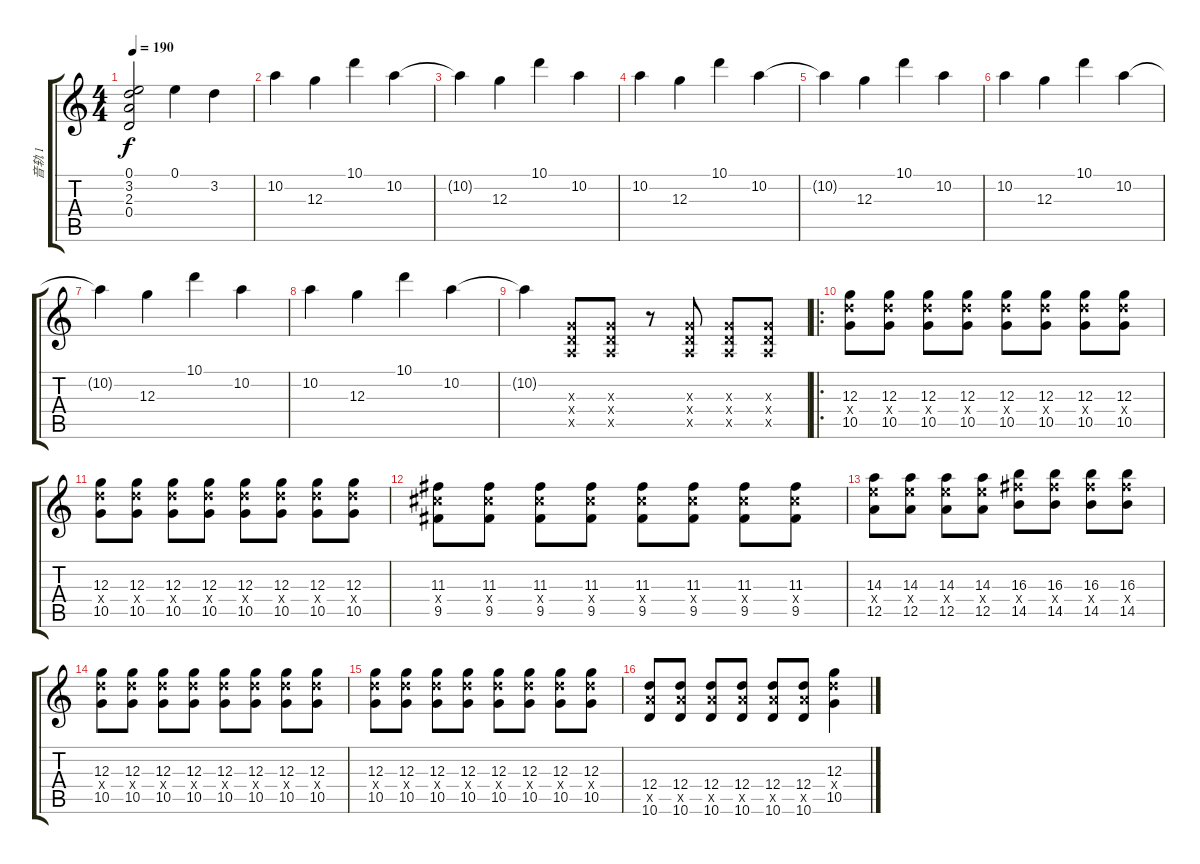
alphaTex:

\track ("音轨 1" "音轨 1") {instrument overdrivenguitar}
\staff {score tabs}
\tuning (E4 B3 G3 D3 A2 E2) {hide}
\ts (4 4)
\tempo 190
\clef g2
\ks c
(0.1{t} 3.2{t} 2.3{t} 0.4{t}).2{dy f} 0.1.4 3.2.4 |
10.2.4{instrument overdrivenguitar} 12.3.4 10.1.4 10.2.4 |
10.2{t}.4 12.3.4 10.1.4 10.2.4 |
10.2.4 12.3.4 10.1.4 10.2.4 |
10.2{t}.4 12.3.4 10.1.4 10.2.4 |
10.2.4 12.3.4 10.1.4 10.2.4 |
10.2{t}.4 12.3.4 10.1.4 10.2.4 |
10.2.4 12.3.4 10.1.4 10.2.4 |
10.2{t}.4{instrument overdrivenguitar} (0.3{x} 0.4{x} 0.5{x}).8 (0.3{x} 0.4{x} 0.5{x}).8 r.8 (0.3{x} 0.4{x} 0.5{x}).8 (0.3{x} 0.4{x} 0.5{x}).8 (0.3{x} 0.4{x} 0.5{x}).8 |
\ro
(12.3 12.4{x} 10.5).8 (12.3 12.4{x} 10.5).8 (12.3 12.4{x} 10.5).8 (12.3 12.4{x} 10.5).8 (12.3 12.4{x} 10.5).8 (12.3 12.4{x} 10.5).8 (12.3 12.4{x} 10.5).8 (12.3 12.4{x} 10.5).8 |
(12.3 12.4{x} 10.5).8 (12.3 12.4{x} 10.5).8 (12.3 12.4{x} 10.5).8 (12.3 12.4{x} 10.5).8 (12.3 12.4{x} 10.5).8 (12.3 12.4{x} 10.5).8 (12.3 12.4{x} 10.5).8 (12.3 12.4{x} 10.5).8 |
(11.3 11.4{x} 9.5).8 (11.3 11.4{x} 9.5).8 (11.3 11.4{x} 9.5).8 (11.3 11.4{x} 9.5).8 (11.3 11.4{x} 9.5).8 (11.3 11.4{x} 9.5).8 (11.3 11.4{x} 9.5).8 (11.3 11.4{x} 9.5).8 |
(14.3 14.4{x} 12.5).8 (14.3 14.4{x} 12.5).8 (14.3 14.4{x} 12.5).8 (14.3 14.4{x} 12.5).8 (16.3 16.4{x} 14.5).8 (16.3 16.4{x} 14.5).8 (16.3 16.4{x} 14.5).8 (16.3 16.4{x} 14.5).8 |
(12.3 12.4{x} 10.5).8 (12.3 12.4{x} 10.5).8 (12.3 12.4{x} 10.5).8 (12.3 12.4{x} 10.5).8 (12.3 12.4{x} 10.5).8 (12.3 12.4{x} 10.5).8 (12.3 12.4{x} 10.5).8 (12.3 12.4{x} 10.5).8 |
(12.3 12.4{x} 10.5).8 (12.3 12.4{x} 10.5).8 (12.3 12.4{x} 10.5).8 (12.3 12.4{x} 10.5).8 (12.3 12.4{x} 10.5).8 (12.3 12.4{x} 10.5).8 (12.3 12.4{x} 10.5).8 (12.3 12.4{x} 10.5).8 |
(12.4 12.5{x} 10.6).8 (12.4 12.5{x} 10.6).8 (12.4 12.5{x} 10.6).8 (12.4 12.5{x} 10.6).8 (12.4 12.5{x} 10.6).8 (12.4 12.5{x} 10.6).8 (12.3 12.4{x} 10.5).4
